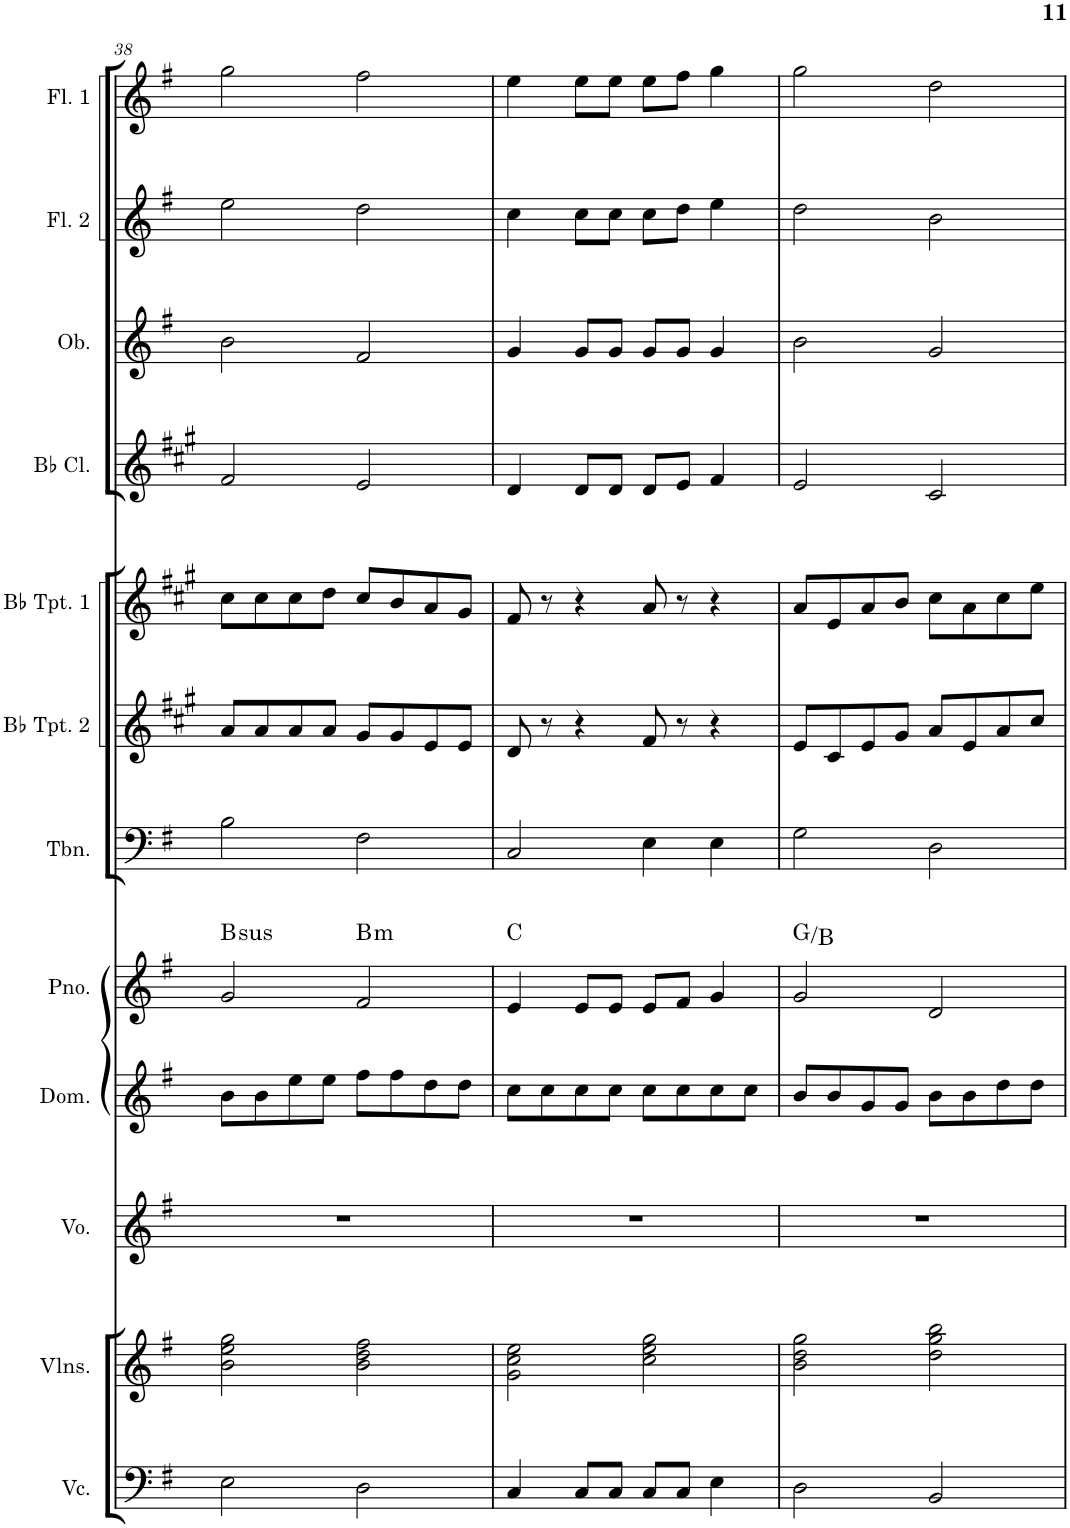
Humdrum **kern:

**kern	**kern	**kern	**kern	**kern	**harte	**kern	**kern	**kern	**kern	**kern	**kern	**kern
*part12	*part11	*part10	*part9	*part8	*part8	*part7	*part6	*part5	*part4	*part3	*part2	*part1
*staff12	*staff11	*staff10	*staff9	*staff8	*	*staff7	*staff6	*staff5	*staff4	*staff3	*staff2	*staff1
*I"Violoncello	*I"Violins	*I"Voice	*I"Domra	*I"Piano	*	*I"Trombone	*I"Bb Trumpet 2	*I"Bb Trumpet 1	*I"Bb Clarinet	*I"Oboe	*I"Flute 2	*I"Flute 1
*I'Vc.	*I'Vlns.	*I'Vo.	*I'Dom.	*I'Pno.	*	*I'Tbn.	*I'Bb Tpt. 2	*I'Bb Tpt. 1	*I'Bb Cl.	*I'Ob.	*I'Fl. 2	*I'Fl. 1
!!LO:PB:g=z
*clefF4	*clefG2	*clefG2	*clefG2	*clefG2	*	*clefF4	*clefG2	*clefG2	*clefG2	*clefG2	*clefG2	*clefG2
*	*	*	*	*	*	*	*Trd1c2	*Trd1c2	*Trd1c2	*	*	*
*k[f#]	*k[f#]	*k[f#]	*k[f#]	*k[f#]	*	*k[f#]	*k[f#c#g#]	*k[f#c#g#]	*k[f#c#g#]	*k[f#]	*k[f#]	*k[f#]
*M4/4	*M4/4	*M4/4	*M4/4	*M4/4	*	*M4/4	*M4/4	*M4/4	*M4/4	*M4/4	*M4/4	*M4/4
=38	=38	=38	=38	=38	=38	=38	=38	=38	=38	=38	=38	=38
!	!	!	!	!	!LO:H:kt=sus	!	!	!	!	!	!	!
2E\	2b\ 2ee\ 2gg\	1r	8b\L	2g/	B:sus4	2B\	8a/L	8cc#\L	2f#/	2b\	2ee\	2gg\
.	.	.	8b\	.	.	.	8a/	8cc#\	.	.	.	.
.	.	.	8ee\	.	.	.	8a/	8cc#\	.	.	.	.
.	.	.	8ee\J	.	.	.	8a/J	8dd\J	.	.	.	.
!	!	!	!	!	!LO:H:kt=m	!	!	!	!	!	!	!
2D\	2b\ 2dd\ 2ff#\	.	8ff#\L	2f#/	B:min	2F#\	8g#/L	8cc#/L	2e/	2f#/	2dd\	2ff#\
.	.	.	8ff#\	.	.	.	8g#/	8b/	.	.	.	.
.	.	.	8dd\	.	.	.	8e/	8a/	.	.	.	.
.	.	.	8dd\J	.	.	.	8e/J	8g#/J	.	.	.	.
=39	=39	=39	=39	=39	=39	=39	=39	=39	=39	=39	=39	=39
4C/	2g\ 2cc\ 2ee\	1r	8cc\L	4e/	C:maj	2C/	8d/	8f#/	4d/	4g/	4cc\	4ee\
.	.	.	8cc\	.	.	.	8r	8r	.	.	.	.
8C/L	.	.	8cc\	8e/L	.	.	4r	4r	8d/L	8g/L	8cc\L	8ee\L
8C/J	.	.	8cc\J	8e/J	.	.	.	.	8d/J	8g/J	8cc\J	8ee\J
8C/L	2cc\ 2ee\ 2gg\	.	8cc\L	8e/L	.	4E\	8f#/	8a/	8d/L	8g/L	8cc\L	8ee\L
8C/J	.	.	8cc\	8f#/J	.	.	8r	8r	8e/J	8g/J	8dd\J	8ff#\J
4E\	.	.	8cc\	4g/	.	4E\	4r	4r	4f#/	4g/	4ee\	4gg\
.	.	.	8cc\J	.	.	.	.	.	.	.	.	.
=40	=40	=40	=40	=40	=40	=40	=40	=40	=40	=40	=40	=40
2D\	2b\ 2dd\ 2gg\	1r	8b/L	2g/	G:maj/3	2G\	8e/L	8a/L	2e/	2b\	2dd\	2gg\
.	.	.	8b/	.	.	.	8c#/	8e/	.	.	.	.
.	.	.	8g/	.	.	.	8e/	8a/	.	.	.	.
.	.	.	8g/J	.	.	.	8g#/J	8b/J	.	.	.	.
2BB/	2dd\ 2gg\ 2bb\	.	8b\L	2d/	.	2D\	8a/L	8cc#\L	2c#/	2g/	2b\	2dd\
.	.	.	8b\	.	.	.	8e/	8a\	.	.	.	.
.	.	.	8dd\	.	.	.	8a/	8cc#\	.	.	.	.
.	.	.	8dd\J	.	.	.	8cc#/J	8ee\J	.	.	.	.
=	=	=	=	=	=	=	=	=	=	=	=	=
*-	*-	*-	*-	*-	*-	*-	*-	*-	*-	*-	*-	*-
